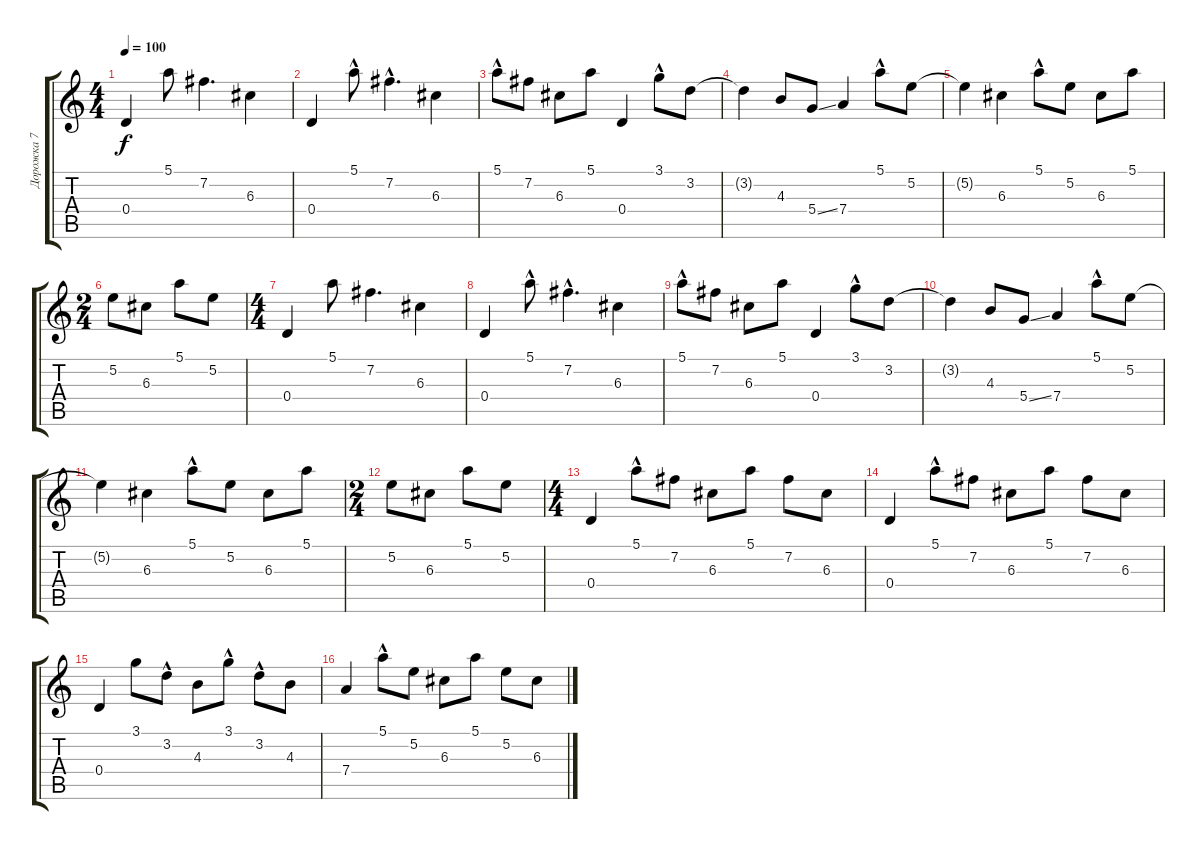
\track ("Дорожка 7" "Дорожка 7") {instrument acousticguitarsteel}
\staff {score tabs}
\tuning (E4 B3 G3 D3 A2 E2) {hide}
\ts (4 4)
\tempo 100
\clef g2
\ks c
0.4.4{dy f instrument acousticguitarsteel} 5.1.8 7.2.4{d} 6.3.4 |
0.4.4 5.1{hac}.8 7.2{hac}.4{d} 6.3.4 |
5.1{hac}.8 7.2.8 6.3.8 5.1.8 0.4.4 3.1{hac}.8 3.2.8 |
3.2{t}.4 4.3.8 5.4{ss}.8 7.4.4 5.1{hac}.8 5.2.8 |
5.2{t}.4 6.3.4 5.1{hac}.8 5.2.8 6.3.8 5.1.8 |
\ts (2 4)
5.2.8 6.3.8 5.1.8 5.2.8 |
\ts (4 4)
0.4.4 5.1.8 7.2.4{d} 6.3.4 |
0.4.4 5.1{hac}.8 7.2{hac}.4{d} 6.3.4 |
5.1{hac}.8 7.2.8 6.3.8 5.1.8 0.4.4 3.1{hac}.8 3.2.8 |
3.2{t}.4 4.3.8 5.4{ss}.8 7.4.4 5.1{hac}.8 5.2.8 |
5.2{t}.4 6.3.4 5.1{hac}.8 5.2.8 6.3.8 5.1.8 |
\ts (2 4)
5.2.8 6.3.8 5.1.8 5.2.8 |
\ts (4 4)
0.4.4 5.1{hac}.8 7.2.8 6.3.8 5.1.8 7.2.8 6.3.8 |
0.4.4 5.1{hac}.8 7.2.8 6.3.8 5.1.8 7.2.8 6.3.8 |
0.4.4 3.1.8 3.2{hac}.8 4.3.8 3.1{hac}.8 3.2{hac}.8 4.3.8 |
7.4.4 5.1{hac}.8 5.2.8 6.3.8 5.1.8 5.2.8 6.3.8
